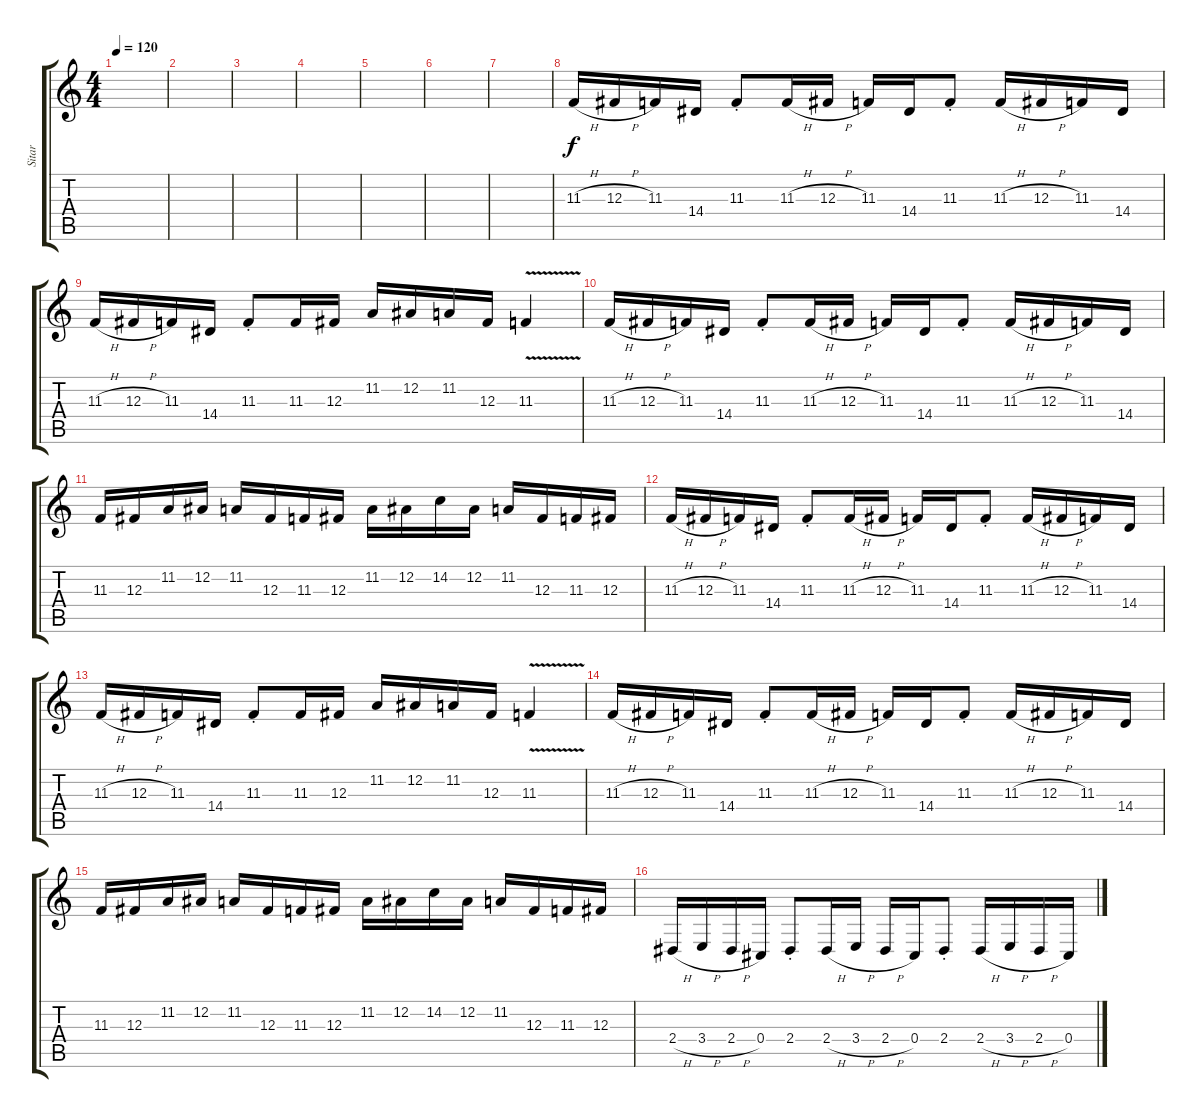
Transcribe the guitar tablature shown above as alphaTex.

\track ("Sitar" "Sitar") {instrument sitar}
\staff {score tabs}
\tuning (Eb4 Bb3 Gb3 Db3 Ab2 Eb2) {hide}
\ts (4 4)
\tempo 120
\clef g2
\ks c
|
|
|
|
|
|
|
11.3{h}.16 12.3{h}.16 11.3.16 14.4.16 11.3{st}.8 11.3{h}.16 12.3{h}.16 11.3.16 14.4.16 11.3{st}.8 11.3{h}.16 12.3{h}.16 11.3.16 14.4.16 |
11.3{h}.16 12.3{h}.16 11.3.16 14.4.16 11.3{st}.8 11.3.16 12.3.16 11.2.16 12.2.16 11.2.16 12.3.16 11.3{v}.4 |
11.3{h}.16 12.3{h}.16 11.3.16 14.4.16 11.3{st}.8 11.3{h}.16 12.3{h}.16 11.3.16 14.4.16 11.3{st}.8 11.3{h}.16 12.3{h}.16 11.3.16 14.4.16 |
11.3.16 12.3.16 11.2.16 12.2.16 11.2.16 12.3.16 11.3.16 12.3.16 11.2.16 12.2.16 14.2.16 12.2.16 11.2.16 12.3.16 11.3.16 12.3.16 |
11.3{h}.16 12.3{h}.16 11.3.16 14.4.16 11.3{st}.8 11.3{h}.16 12.3{h}.16 11.3.16 14.4.16 11.3{st}.8 11.3{h}.16 12.3{h}.16 11.3.16 14.4.16 |
11.3{h}.16 12.3{h}.16 11.3.16 14.4.16 11.3{st}.8 11.3.16 12.3.16 11.2.16 12.2.16 11.2.16 12.3.16 11.3{v}.4 |
11.3{h}.16 12.3{h}.16 11.3.16 14.4.16 11.3{st}.8 11.3{h}.16 12.3{h}.16 11.3.16 14.4.16 11.3{st}.8 11.3{h}.16 12.3{h}.16 11.3.16 14.4.16 |
11.3.16 12.3.16 11.2.16 12.2.16 11.2.16 12.3.16 11.3.16 12.3.16 11.2.16 12.2.16 14.2.16 12.2.16 11.2.16 12.3.16 11.3.16 12.3.16 |
2.4{h}.16 3.4{h}.16 2.4{h}.16 0.4.16 2.4{st}.8 2.4{h}.16 3.4{h}.16 2.4{h}.16 0.4.16 2.4{st}.8 2.4{h}.16 3.4{h}.16 2.4{h}.16 0.4.16
